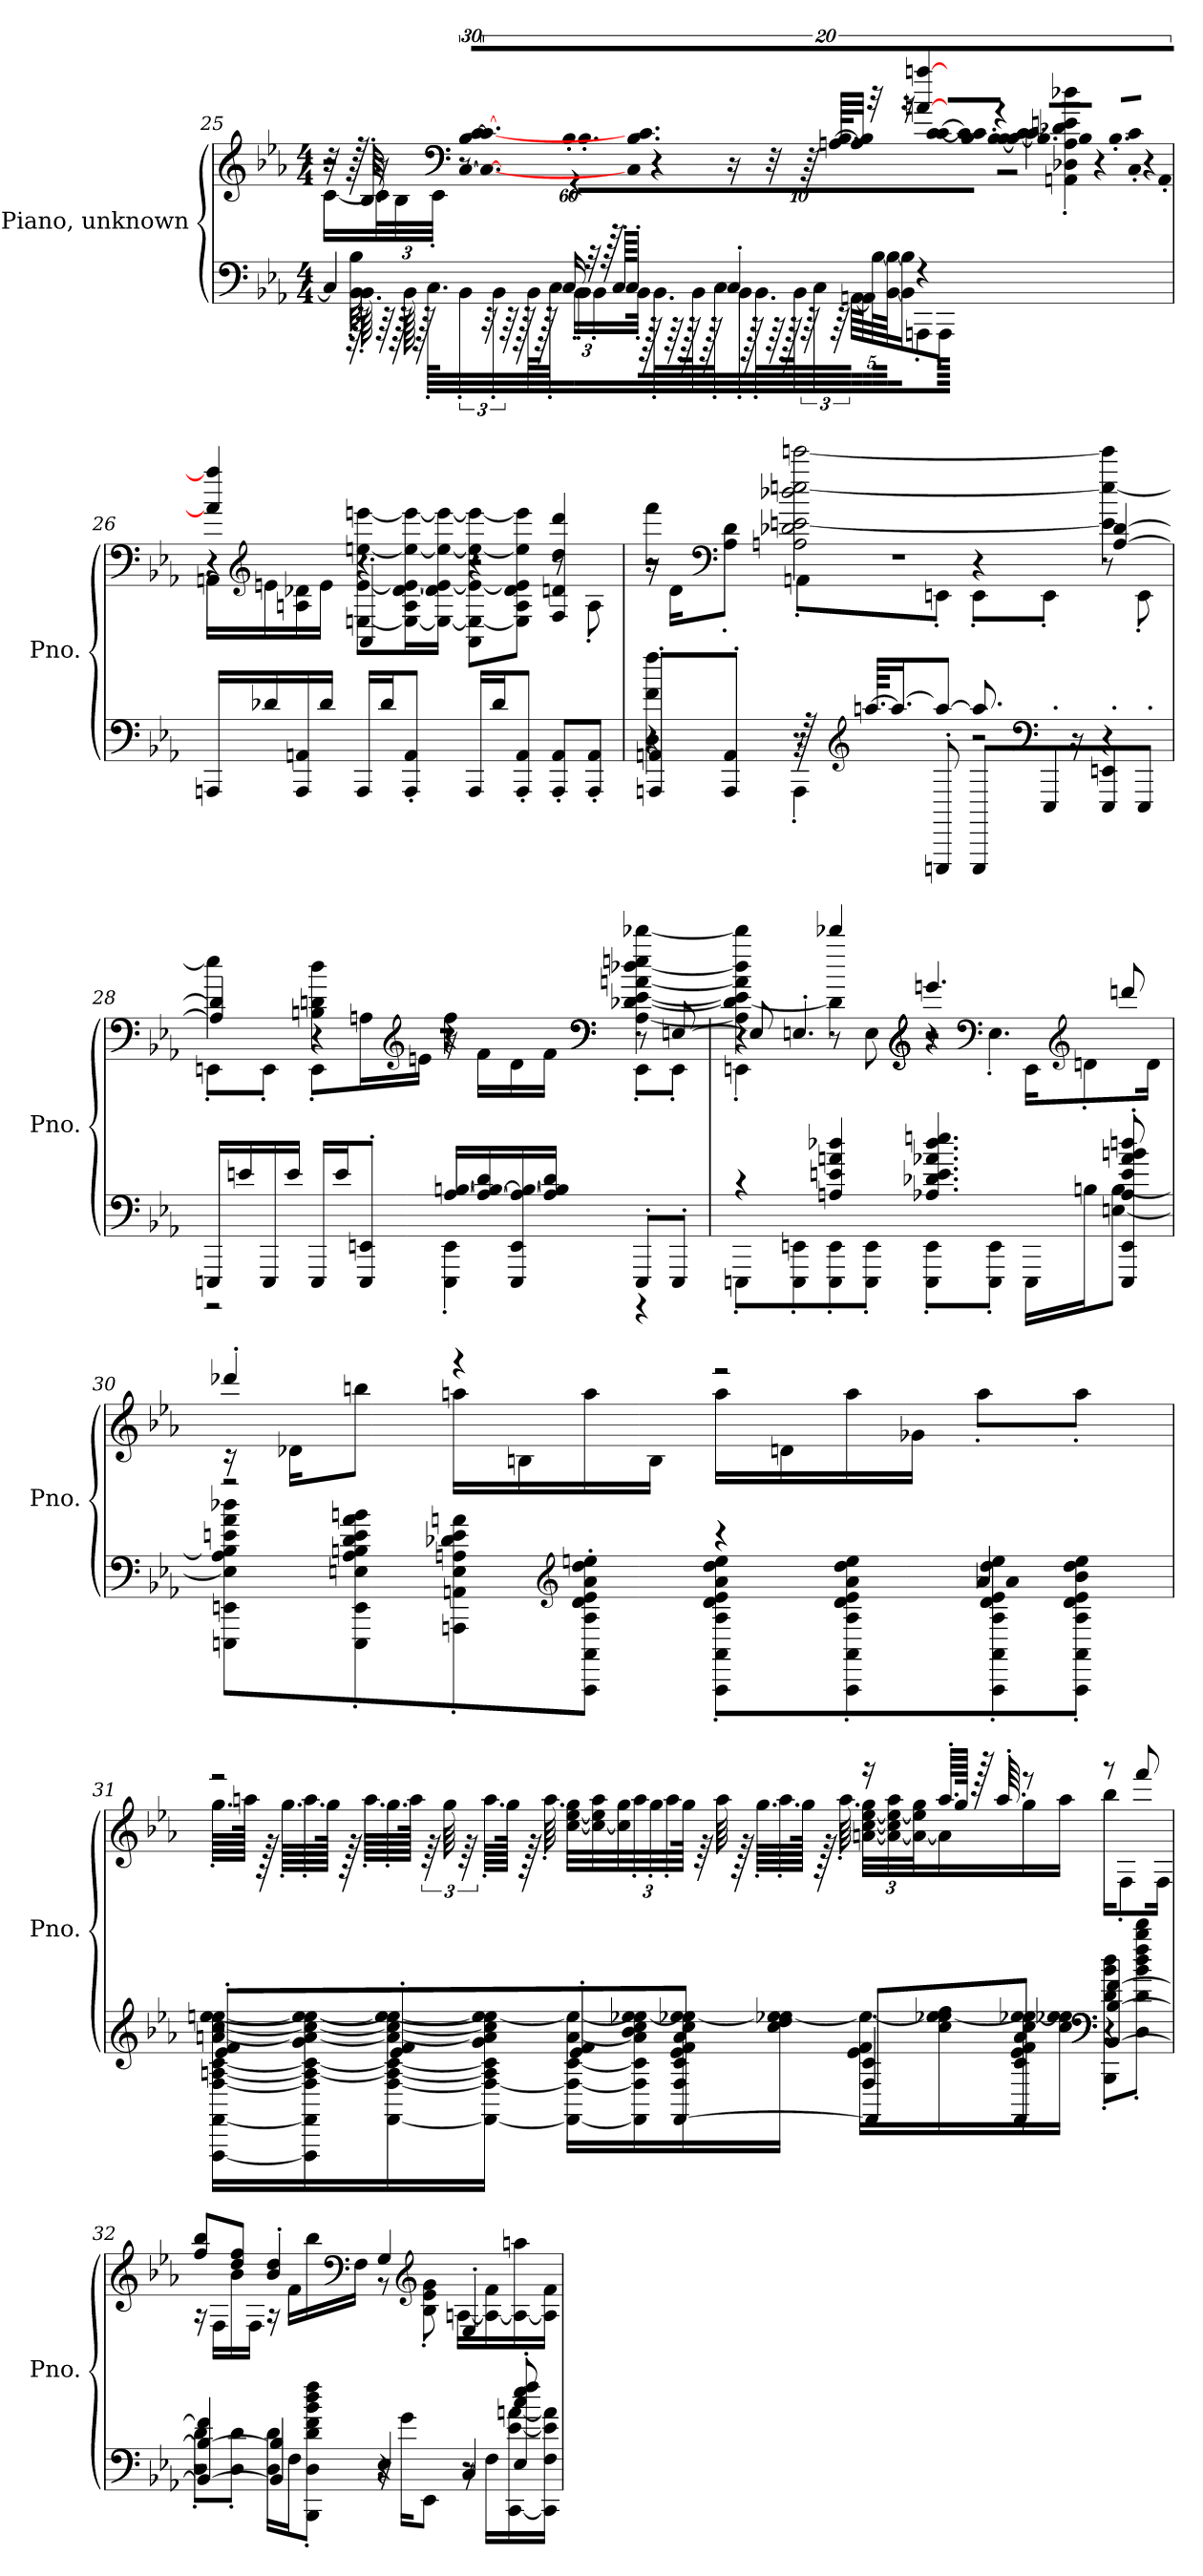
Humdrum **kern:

**kern	**kern
*part1	*part1
*staff2	*staff1
*I"Piano, unknown	*
*I'Pno.	*
!!LO:PB:g=z
*clefF4	*clefG2
*k[b-e-a-]	*k[b-e-a-]
*M4/4	*M4/4
=25	=25
*^	*^
*	*	*	*^
4C/]	32BB-\' 32B-\'	2r	[16c\LL	32r
.	128r	.	.	128r
.	64.BB-'\	.	.	64.B-'/
*	*	*	*Xbrackettup	*
.	64r	.	48c\L]	16r
.	128r	.	.	.
.	.	.	48B-\	.
.	128BB-\	.	.	.
.	128r	.	.	.
.	64.C'\KLLL	.	.	.
.	.	.	48c'\JJJ	.
*	*	*clefF4	*	*
*	*	*	*	*brackettup
!	!	!	!	!LO:N:vis=64
.	48BB-'\JJJ	.	8r	[960%17C/ 960%17B-/ [960%17c/LLLL
!	!	!	!	!LO:N:vis=64.
.	.	.	.	640%17C/_ 640%17c/_
.	48r	.	.	.
.	48BB-'\	.	.	.
.	.	.	.	1920ryy
!	!	!	!	!LO:N:vis=64.
.	.	.	.	640%17C/] 640%17B-/ 640%17c/]JJJJ
.	64r	.	.	.
!	!	!	!	!LO:N:vis=128
.	.	.	.	1920%17r
.	128r	.	.	.
!	!	!	!	!LO:N:vis=64.
.	.	.	.	640%17B-/
.	128BB-\	.	.	.
.	128r	.	.	.
.	64.C'\	.	.	.
.	.	.	.	1920ryy
!	!	!	!	!LO:N:vis=64
.	.	.	.	[960%17c/KKKL
*	*Xbrackettup	*	*	*
!	!	!	!LO:N:vis=32	!
16C/	24BB-'\LL	.	1920%53B-'\	8c/]
!	!	!	!LO:N:vis=64	!
.	.	.	640%9r	.
.	24BB-'\	.	36.B-'\LLL	.
32r	.	.	.	.
!	!	!	!LO:N:vis=32	!
.	24BB-'\	.	1920%53B-\J	.
128r	.	.	.	.
64.C'/KKKL	.	.	.	.
!	!	!	!LO:N:vis=16	!
.	.	.	[1920%107c\	.
8C'/J	32BB-'\JJk	.	.	8B-'/J
.	128r	.	.	.
.	64.BB-'\	.	.	.
!	!	!	!LO:N:vis=32	!
.	.	.	1920%53B-\ 1920%53c\]JJk	.
.	64r	.	.	.
!	!	!	!LO:N:vis=64	!
.	.	.	640%9r	.
.	128r	.	.	.
!	!	!	!LO:N:vis=64	!
.	.	.	[640%9B-\LLLL	.
.	128BB-\	.	.	.
.	128r	.	.	.
!	!	!	!LO:N:vis=64	!
.	.	.	640%9B-\]	.
.	64.C'\	.	.	.
!	!	!	!LO:N:vis=64	!
.	.	.	[640%9c\JJJJ	.
4C'/	32BB-'\	16r	.	32.B-'/LLL
.	.	.	4c\]	.
.	128r	.	.	.
.	64.BB-'\	.	.	.
.	.	.	.	64B-/JJJk
.	64r	32r	.	64r
.	128r	.	.	32.B-'/KKL
.	128BB-\	.	.	.
*	*brackettup	*	*	*
.	96r	64r	.	.
.	96C\	.	.	.
.	.	[64An/KLLL	.	.
.	96r	.	.	.
*	*Xbrackettup	*	*	*
.	[80AAn\KLLL	32A/JJJ]	.	8C/' 8c/'J
.	40AA\]	.	.	.
.	.	32r	.	.
.	[80B-\L	.	.	.
.	[80BB-\ 80B-\_JJ	.	.	.
.	16BB-\] 16B-\]J	16r	.	.
4r	8AAAn'\	[4an/ [4aan/	.	8r
.	.	.	4AAn\' 4D-X\' 4A\' 4d-X\' 4en\' 4dd-X\'	.
.	8AAA'\J	.	.	8AA'/
1920ryy	1920ryy	1920ryy	.	1920ryy
*v	*v	*	*	*
!!LO:LB:g=z	!!	!!
=26	=26	=26	=26
16AAAn/LL	4a/] 4aa/]	16AAn\LL	4r
*	*clefG2	*	*
16d-X/	.	16en\	.
16AAA/ 16AAn/	.	16An\ 16d-X\	.
16d-/JJ	.	16e\JJ	.
16AAA/LL	4r	[8En\ [8e\ [8een\ [8eeen\L	4AA'/
16d-/J	.	.	.
8AAA/' 8AA/'J	.	16E\_ 16A\ 16d-\ 16e\_ 16ee\_ 16eee\_L	.
.	.	16E\_ 16d-\ 16e\_ 16ee\_ 16eee\_JJ	.
16AAA/LL	2r	8AA\ 8E\_ 8e\_ 8ee\_ 8eee\_L	4r
16d-/J	.	.	.
8AAA/' 8AA/'J	.	8E\] 8A\ 8d-\ 8e\] 8ee\] 8eee\]J	.
8AAA/' 8AA/'L	.	8r	4F/ 4dn/ 4dd/ 4ddd/
8AAA/' 8AA/'J	.	8A'\	.
!!LO:LB:g=z
=27	=27	=27	=27
*^	*	*	*^
*	*^	*	*	*	*
4r	4D\ 4f\ 4ff\	8AAAn/' 8AAn/'L	1r	4fff\	2r	16r
.	.	.	.	.	.	16d\KL
*	*	*	*clefF4	*	*	*
.	.	8AAA/' 8AA/'J	.	.	.	8A-\' 8d\'J
128r	4AAA'\	8r	.	2An\ 2d-X\ [2en\ 2dd-X\ [2een\ [2eeen\	.	8AAn'\L
*clefG2	*	*	*	*	*	*
[64.aan/KKLL	.	.	.	.	.	.
16.aa/J_	.	.	.	.	.	.
8aa/J_	.	8EEEn'/	.	.	.	8EEn'\J
8.aa/]	2r	8EEE'/L	.	.	4r	8EE'\L
*clefF4	*	*	*	*	*	*
.	.	8EEE'/	.	.	.	8EE'\J
16r	.	.	.	.	.	.
4r	.	8EEE/' 8EEn/'	.	4e\] 4ee\_ 4eee\]	[4A/ [4d-/	8r
.	.	8EEE'/J	.	.	.	8EE'\
*	*v	*v	*	*	*	*
!!LO:LB:g=z	!!	!!	!!
=28	=28	=28	=28	=28	=28
16EEEn/LL	2r	1r	4ee\]	4A/] 4d-/]	8EEn'\L
16en/	.	.	.	.	.
16EEE/	.	.	.	.	8EE'\J
16e/JJ	.	.	.	.	.
16EEE/LL	.	.	4Bn\ 4dn\ 4dd\	4r	8EE'\L
16e/J	.	.	.	.	.
8EEE/' 8EEn/'J	.	.	.	.	16An\L
*	*	*clefG2	*	*	*
.	.	.	.	.	16en\JJ
[16A-/ [16Bn/LL	4EEE\' 4EE\'	.	4ff\	4r	16r
16A-/_ 16B/_ 16d/	.	.	.	.	16f\LL
16EEE/ 16EE/ 16A-/_ 16B/_	.	.	.	.	16d\
16A-/] 16B/] 16d/JJ	.	.	.	.	16f\JJ
*	*	*clefF4	*	*	*
8EEE'/L	4r	.	[4A\ [4d-X\ [4e\ [4an\ [4dd-X\ 4een\ [4ddd-X\	8r	8EE'\L
8EEE'/J	.	.	.	[8En/	8EE'\J
!!LO:LB:g=z	!!	!!	!!
=29	=29	=29	=29	=29	=29
4r	8EEEn'\L	4r	4A\] 4d-\_ 4e\] 4a\] 4dd-\] 4ddd-\]	8E/]	4EEn'\
.	8EEE\' 8EEn\'	.	.	4.En'/	.
4An/ 4en/ 4an/ 4dd-X/	8EEE\' 8EE\'	4ddd-X/	4d-\]	.	8r
.	8EEE\' 8EE\'J	.	.	.	8E\
*	*	*clefG2	*	*	*
4.A-X/ 4.d-X/ 4.e/ 4.a-X/ 4.dd-/ 4.een/	8EEE\' 8EE\'L	2r	8r	4.eeen/	4r
*	*	*clefF4	*	*	*
.	8EEE\' 8EE\'J	.	4.E'\	.	.
.	16EEE\LL	.	.	.	16EE\KL
*	*	*clefG2	*	*	*
.	16Bn\J	.	.	.	8dn'\
8EEE/' 8EE/' 8A-/' 8e/' 8a-/' 8bn/' 8ddn/'	[8En\ [8B\J	.	.	8dddn/	.
.	.	.	.	.	16d\Jk
*	*	*	*v	*v	*v
!!LO:LB:g=z
=30	=30	=30	=30
2r	8EEEn\ 8EEn\ 8E\] 8A-\ 8B\] 8en\ 8a-\ 8dd-X\L	4ddd-X'/	16r
.	.	.	16d-X\KL
.	8EEE\' 8EE\' 8En\' 8A-\' 8Bn\' 8d\' 8e\' 8a-\' 8bn\'	.	8bbn\J
.	8AAAn\' 8AAn\' 8E\' 8An\' 8d-X\' 8e\' 8an\'	4r	16aan\LL
.	.	.	16Bn\
*clefG2	*	*	*
.	8AAA\' 8AA\' 8A\' 8d-\' 8e\' 8a\' 8dd-\' 8een\'J	.	16aa\
.	.	.	16B\JJ
4r	8AAA\' 8AA\' 8A\' 8d-\' 8e\' 8a\' 8dd-\' 8ee\'L	2r	16aa\LL
.	.	.	16dn\
.	8AAA\' 8AA\' 8A\' 8d-\' 8e\' 8a\' 8dd-\' 8ee\'	.	16aa\
.	.	.	16g-X\JJ
4a/	8AAA\' 8AA\' 8A\' 8d-\' 8e\' 8a-X\' 8dd-\' 8ee\'	.	8aa'\L
.	8AAA\' 8AA\' 8A\' 8d-\' 8e\' 8b\' 8dd-\' 8ee\'J	.	8aa'\J
!!LO:PB:g=z	!!
=31	=31	=31	=31
*	*^	*	*
2r	[16FFF\ [16FF\ [16F\ [16An\ [16c\ [16an\ [16cc\ [16ee-\ [16een\LL	8e-/' 8f/'L	2r	64.gg'\LLLL
.	.	.	.	128aan\JJJJk
.	.	.	.	128r
.	.	.	.	64.gg'\LLLL
.	16FFF\] 16FF\] 16F\] 16A\_ 16c\_ 16g\ 16a\_ 16cc\_ 16ee-\_ 16ee\_	.	.	64.aa'\
.	.	.	.	128gg\JJJJk
.	.	.	.	128r
.	.	.	.	64.aa'\LLLL
.	[16FF\ [16F\ 16A\_ 16c\_ 16a\_ 16cc\_ 16ee-\_ 16ee\_	8e-/' 8f/'	.	64.gg'\
.	.	.	.	128aa\JJJJk
.	.	.	.	96r
.	.	.	.	96gg\
.	.	.	.	96r
.	16FF\_ 16F\_ 16A\] 16c\] 16g\ 16a\] 16cc\] 16ee-\] 16ee\_JJ	.	.	64.aa'\LLLL
.	.	.	.	128gg\JJJJk
.	.	.	.	128r
.	.	.	.	64.aa'\
*	*	*	*	*Xbrackettup
.	16FF\_ 16F\_ [16c\ [16a\ 16ee\_LL	8e-/' 8f/'	.	[48cc\ [48ee-\ 48gg\LLL
.	.	.	.	48cc\_ 48ee-\] 48aa\
.	.	.	.	48cc\] 48gg\
.	16FF\] 16F\] 16c\] 16a\] 16b-\ 16cc\ 16ee-X\ 16ee\_	.	.	48aa'\
.	.	.	.	48gg'\
.	.	.	.	48aa'\
*	*	*	*	*brackettup
.	16e-\ 16f\ 16cc\ 16ee-X\ 16ee\_	[8FF/ 8F/ 8c/ 8a/J	.	96gg\JJJk
.	.	.	.	96r
.	.	.	.	96aa\
.	.	.	.	128r
.	.	.	.	64.gg'\LLLL
.	16cc\ 16dd\ 16ee-X\ 16ee\_JJ	.	.	64.aa'\
.	.	.	.	128gg\JJJJk
.	.	.	.	128r
.	.	.	.	64.aa'\
*	*	*	*	*Xbrackettup
4F/' 4c/'	16e-\ 16f\ 16ee\_LL	8FF/L]	16r	[48an\ [48cc\ [48ee-\ 48gg\LLL
.	.	.	.	48a\_ 48cc\] 48ee-\_ 48aa\
.	.	.	.	48a\_ 48ee-\] 48gg\J
.	16cc\ 16ee-X\ 16ee\_ 16ff\	.	64.aa'/LLLL	16a\]
.	.	.	128gg/JJJJk	.
.	.	.	128r	.
.	.	.	64.aa'/	.
.	16e-\ 16f\ 16cc\ 16ee-X\ 16ee\_	8FF/ 8c/ 8a/J	8r	16gg\
.	16cc\ 16ee-X\ 16ee\]JJ	.	.	16aa\JJ
*clefF4	*	*	*	*
4r	8BBB-\' 8d\' 8b-\' 8dd\'L	[4BB-/ [4B-/ [4f/	8r	16bb-\KL
.	.	.	.	8F'\
.	8D\' 8d\' 8b-\' 8dd\' 8ff\' 8bb-\' 8ddd\'J	.	8fff/	.
.	.	.	.	16F\Jk
!!LO:LB:g=z	!!
=32	=32	=32	=32	=32
2r	8D\' 8d\'L	4BB-/_ 4B-/_ 4f/]	8ff/ 8bb-/L	16r
.	.	.	.	16F\LL
.	8D\' 8d\'J	.	8dd/ 8ff/J	16b-\
.	.	.	.	16F\JJ
.	16D\ 16d\LL	4BB-/] 4B-/]	4b-/' 4dd/'	16r
.	16F\J	.	.	16f\LL
.	8BBB-\' 8D\' 8d\' 8f\' 8b-\' 8dd\' 8ff\'J	.	.	16bb-\
*	*	*	*clefF4	*
.	.	.	.	16F\JJ
4r	16r	4E-/	4G/	8r
.	16g\KL	.	.	.
*	*	*	*clefG2	*
.	8EE-\J	.	.	8B-\' 8e-\' 8g\'
8r	16r	4C/	4E-'/	[16An\LL
.	16F\LL	.	.	16A\_ 16f\
8E-/' 8cc/' 8ee-/' 8ff/'	[16CC\ [16e-\ [16an\	.	.	16A\_ 16aan\
.	16CC\] 16F\ 16e-\] 16a\]JJ	.	.	16A\] 16f\JJ
*v	*v	*v	*	*
*	*v	*v
=	=
*-	*-
